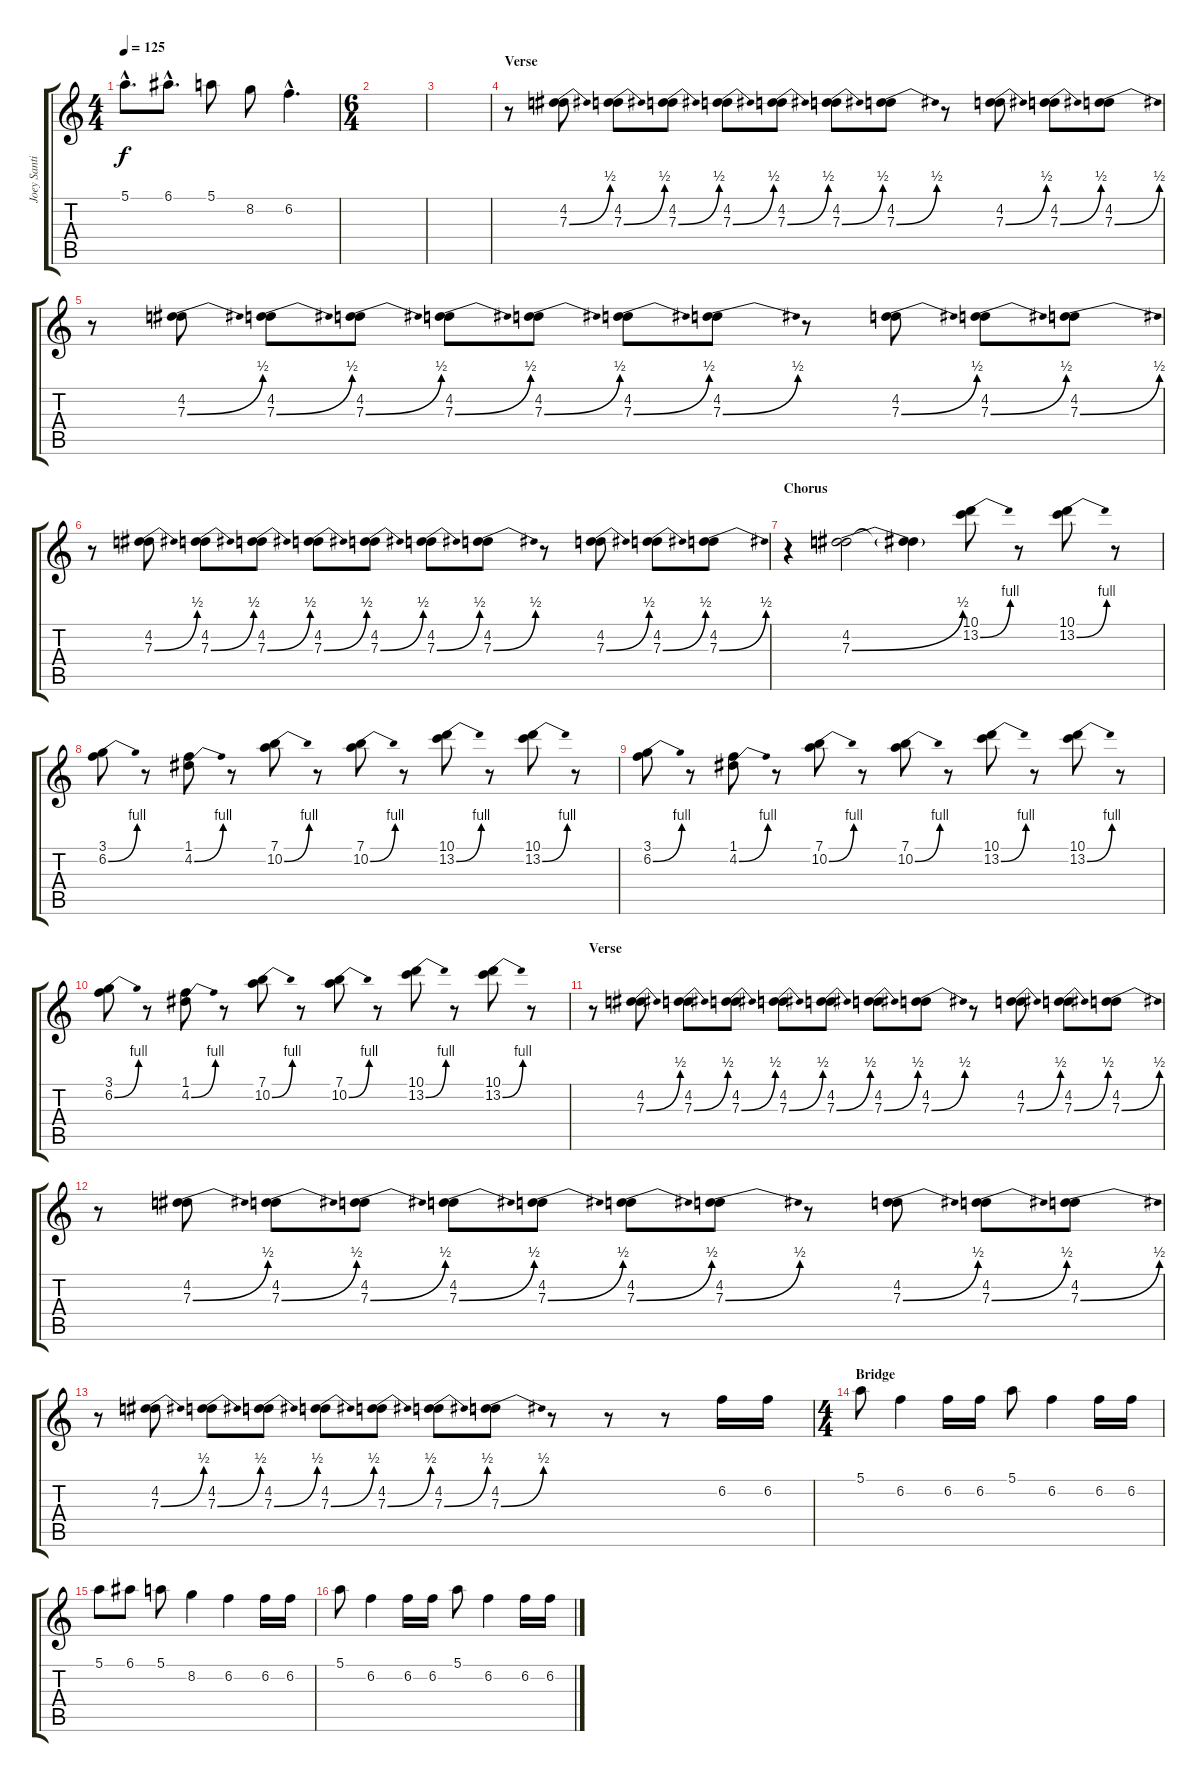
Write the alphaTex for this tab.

\track ("Joey Santiago" "Joey Santi") {instrument distortionguitar}
\staff {score tabs}
\tuning (E4 B3 G3 D3 A2 E2) {hide}
\ts (4 4)
\tempo 125
\clef g2
\ks c
5.1{hac}.8{d dy f} 6.1{hac}.8{d} 5.1.8 8.2.8 6.2{hac}.4{d} |
\ts (6 4)
|
|
\section ("" "Verse")
r.8 (4.2 7.3{be (bend 0 0 60 2)}).8 (4.2 7.3{be (bend 0 0 60 2)}).8 (4.2 7.3{be (bend 0 0 60 2)}).8 (4.2 7.3{be (bend 0 0 60 2)}).8 (4.2 7.3{be (bend 0 0 60 2)}).8 (4.2 7.3{be (bend 0 0 60 2)}).8 (4.2 7.3{be (bend 0 0 60 2)}).8 r.8 (4.2 7.3{be (bend 0 0 60 2)}).8 (4.2 7.3{be (bend 0 0 60 2)}).8 (4.2 7.3{be (bend 0 0 60 2)}).8 |
r.8 (4.2 7.3{be (bend 0 0 60 2)}).8 (4.2 7.3{be (bend 0 0 60 2)}).8 (4.2 7.3{be (bend 0 0 60 2)}).8 (4.2 7.3{be (bend 0 0 60 2)}).8 (4.2 7.3{be (bend 0 0 60 2)}).8 (4.2 7.3{be (bend 0 0 60 2)}).8 (4.2 7.3{be (bend 0 0 60 2)}).8 r.8 (4.2 7.3{be (bend 0 0 60 2)}).8 (4.2 7.3{be (bend 0 0 60 2)}).8 (4.2 7.3{be (bend 0 0 60 2)}).8 |
r.8 (4.2 7.3{be (bend 0 0 60 2)}).8 (4.2 7.3{be (bend 0 0 60 2)}).8 (4.2 7.3{be (bend 0 0 60 2)}).8 (4.2 7.3{be (bend 0 0 60 2)}).8 (4.2 7.3{be (bend 0 0 60 2)}).8 (4.2 7.3{be (bend 0 0 60 2)}).8 (4.2 7.3{be (bend 0 0 60 2)}).8 r.8 (4.2 7.3{be (bend 0 0 60 2)}).8 (4.2 7.3{be (bend 0 0 60 2)}).8 (4.2 7.3{be (bend 0 0 60 2)}).8 |
\section ("" "Chorus")
r.4 (4.2 7.3{be (bend 0 0 60 2)}).2 (4.2{t} 7.3{t}).4 (10.1 13.2{be (bend 0 0 60 4)}).8 r.8 (10.1 13.2{be (bend 0 0 60 4)}).8 r.8 |
(3.1 6.2{be (bend 0 0 60 4)}).8 r.8 (1.1 4.2{be (bend 0 0 60 4)}).8 r.8 (7.1 10.2{be (bend 0 0 60 4)}).8 r.8 (7.1 10.2{be (bend 0 0 60 4)}).8 r.8 (10.1 13.2{be (bend 0 0 60 4)}).8 r.8 (10.1 13.2{be (bend 0 0 60 4)}).8 r.8 |
(3.1 6.2{be (bend 0 0 60 4)}).8 r.8 (1.1 4.2{be (bend 0 0 60 4)}).8 r.8 (7.1 10.2{be (bend 0 0 60 4)}).8 r.8 (7.1 10.2{be (bend 0 0 60 4)}).8 r.8 (10.1 13.2{be (bend 0 0 60 4)}).8 r.8 (10.1 13.2{be (bend 0 0 60 4)}).8 r.8 |
(3.1 6.2{be (bend 0 0 60 4)}).8 r.8 (1.1 4.2{be (bend 0 0 60 4)}).8 r.8 (7.1 10.2{be (bend 0 0 60 4)}).8 r.8 (7.1 10.2{be (bend 0 0 60 4)}).8 r.8 (10.1 13.2{be (bend 0 0 60 4)}).8 r.8 (10.1 13.2{be (bend 0 0 60 4)}).8 r.8 |
\section ("" "Verse")
r.8 (4.2 7.3{be (bend 0 0 60 2)}).8 (4.2 7.3{be (bend 0 0 60 2)}).8 (4.2 7.3{be (bend 0 0 60 2)}).8 (4.2 7.3{be (bend 0 0 60 2)}).8 (4.2 7.3{be (bend 0 0 60 2)}).8 (4.2 7.3{be (bend 0 0 60 2)}).8 (4.2 7.3{be (bend 0 0 60 2)}).8 r.8 (4.2 7.3{be (bend 0 0 60 2)}).8 (4.2 7.3{be (bend 0 0 60 2)}).8 (4.2 7.3{be (bend 0 0 60 2)}).8 |
r.8 (4.2 7.3{be (bend 0 0 60 2)}).8 (4.2 7.3{be (bend 0 0 60 2)}).8 (4.2 7.3{be (bend 0 0 60 2)}).8 (4.2 7.3{be (bend 0 0 60 2)}).8 (4.2 7.3{be (bend 0 0 60 2)}).8 (4.2 7.3{be (bend 0 0 60 2)}).8 (4.2 7.3{be (bend 0 0 60 2)}).8 r.8 (4.2 7.3{be (bend 0 0 60 2)}).8 (4.2 7.3{be (bend 0 0 60 2)}).8 (4.2 7.3{be (bend 0 0 60 2)}).8 |
r.8 (4.2 7.3{be (bend 0 0 60 2)}).8 (4.2 7.3{be (bend 0 0 60 2)}).8 (4.2 7.3{be (bend 0 0 60 2)}).8 (4.2 7.3{be (bend 0 0 60 2)}).8 (4.2 7.3{be (bend 0 0 60 2)}).8 (4.2 7.3{be (bend 0 0 60 2)}).8 (4.2 7.3{be (bend 0 0 60 2)}).8 r.8 r.8 r.8 6.2.16 6.2.16 |
\ts (4 4)
\section ("" "Bridge")
5.1.8 6.2.4 6.2.16 6.2.16 5.1.8 6.2.4 6.2.16 6.2.16 |
5.1.8 6.1.8 5.1.8 8.2.4 6.2.4 6.2.16 6.2.16 |
5.1.8 6.2.4 6.2.16 6.2.16 5.1.8 6.2.4 6.2.16 6.2.16
